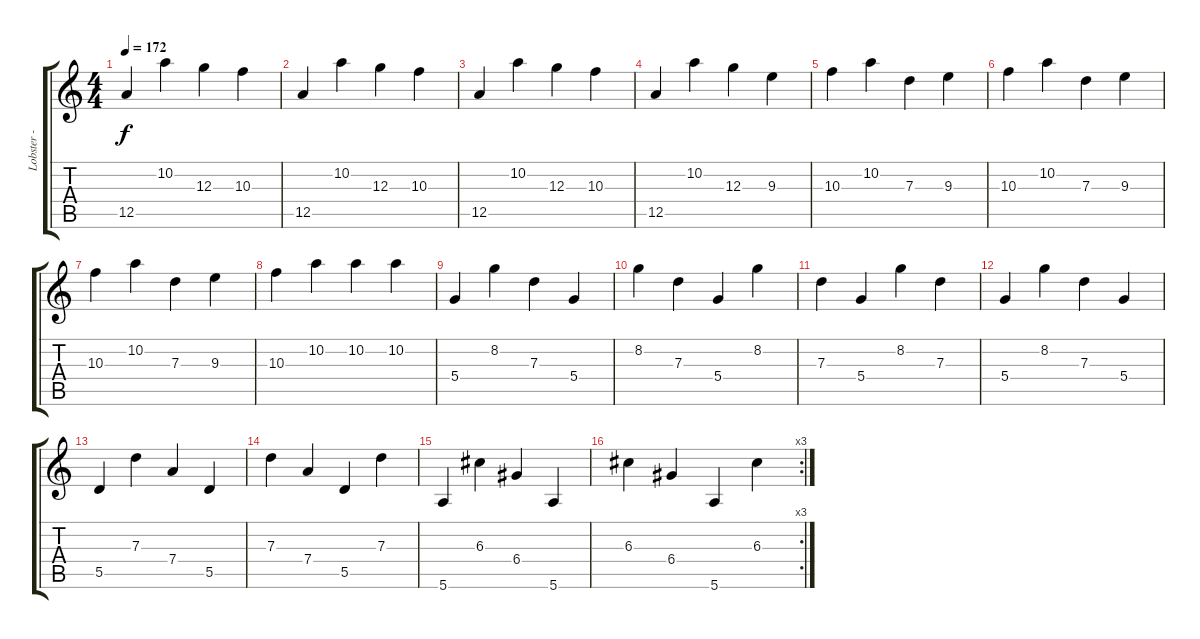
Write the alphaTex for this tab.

\track ("Lobster - Keep It Brutal" "Lobster - ") {instrument distortionguitar}
\staff {score tabs}
\tuning (E4 B3 G3 D3 A2 E2) {hide}
\ts (4 4)
\tempo 172
\clef g2
\ks c
12.5.4{dy f instrument distortionguitar} 10.2.4 12.3.4 10.3.4 |
12.5.4 10.2.4 12.3.4 10.3.4 |
12.5.4 10.2.4 12.3.4 10.3.4 |
12.5.4 10.2.4 12.3.4 9.3.4 |
10.3.4 10.2.4 7.3.4 9.3.4 |
10.3.4 10.2.4 7.3.4 9.3.4 |
10.3.4 10.2.4 7.3.4 9.3.4 |
10.3.4 10.2.4 10.2.4 10.2.4 |
5.4.4 8.2.4 7.3.4 5.4.4 |
8.2.4 7.3.4 5.4.4 8.2.4 |
7.3.4 5.4.4 8.2.4 7.3.4 |
5.4.4 8.2.4 7.3.4 5.4.4 |
5.5.4 7.3.4 7.4.4 5.5.4 |
7.3.4 7.4.4 5.5.4 7.3.4 |
5.6.4 6.3.4 6.4.4 5.6.4 |
\rc 3
6.3.4 6.4.4 5.6.4 6.3.4
